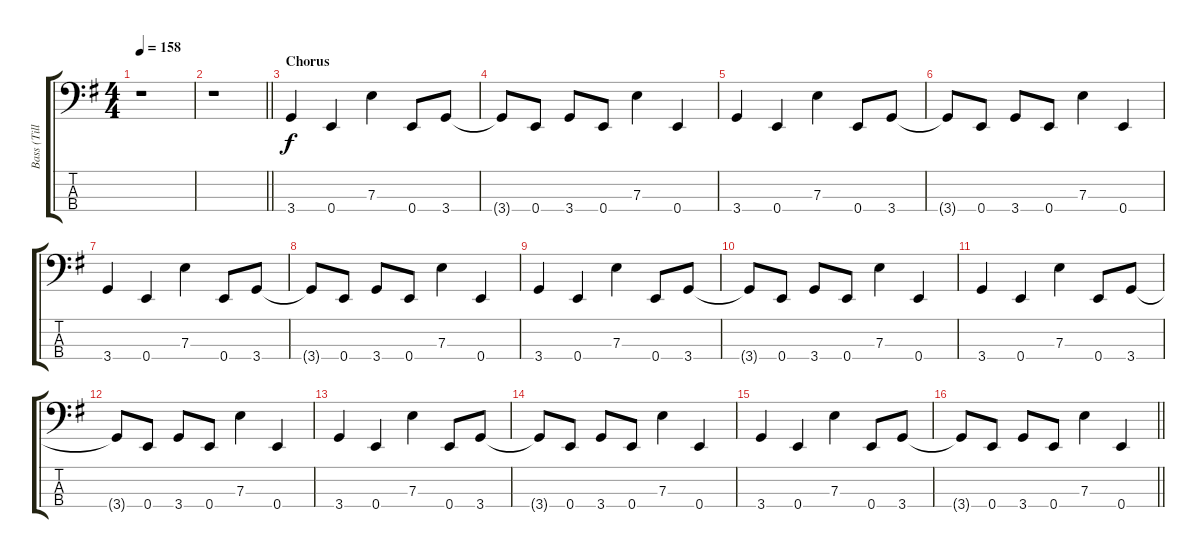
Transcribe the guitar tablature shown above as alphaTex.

\track ("Bass (Till)" "Bass (Till") {instrument electricbasspick}
\staff {score tabs}
\tuning (G2 D2 A1 E1) {hide}
\ts (4 4)
\tempo 158
\clef f4
\ks g
r.1{dy f} |
\barLineRight lightlight
r.1 |
\section ("" "Chorus")
3.4.4 0.4.4 7.3.4 0.4.8 3.4.8 |
3.4{t}.8 0.4.8 3.4.8 0.4.8 7.3.4 0.4.4 |
3.4.4 0.4.4 7.3.4 0.4.8 3.4.8 |
3.4{t}.8 0.4.8 3.4.8 0.4.8 7.3.4 0.4.4 |
3.4.4 0.4.4 7.3.4 0.4.8 3.4.8 |
3.4{t}.8 0.4.8 3.4.8 0.4.8 7.3.4 0.4.4 |
3.4.4 0.4.4 7.3.4 0.4.8 3.4.8 |
3.4{t}.8 0.4.8 3.4.8 0.4.8 7.3.4 0.4.4 |
3.4.4 0.4.4 7.3.4 0.4.8 3.4.8 |
3.4{t}.8 0.4.8 3.4.8 0.4.8 7.3.4 0.4.4 |
3.4.4 0.4.4 7.3.4 0.4.8 3.4.8 |
3.4{t}.8 0.4.8 3.4.8 0.4.8 7.3.4 0.4.4 |
3.4.4 0.4.4 7.3.4 0.4.8 3.4.8 |
\barLineRight lightlight
3.4{t}.8 0.4.8 3.4.8 0.4.8 7.3.4 0.4.4
